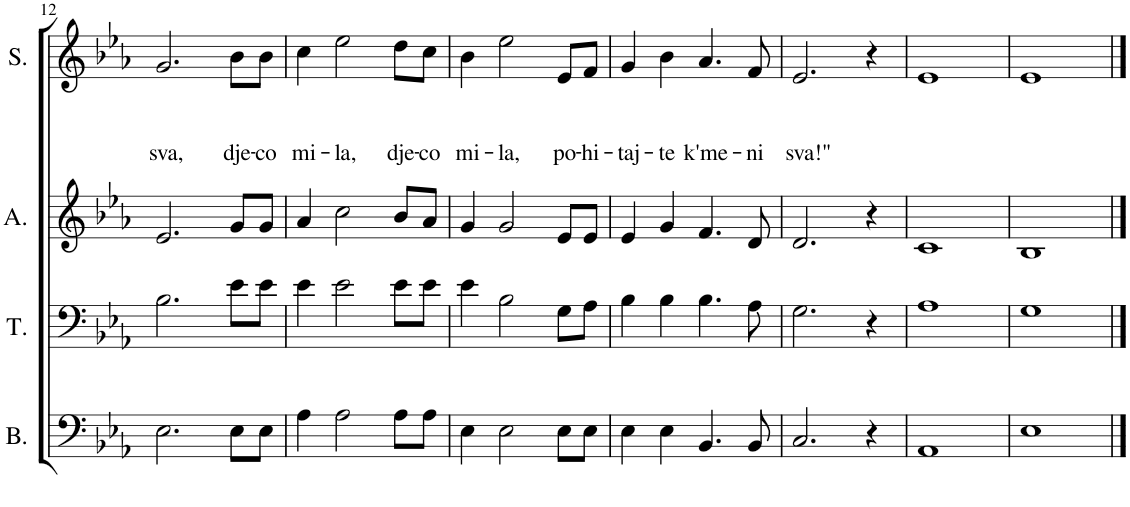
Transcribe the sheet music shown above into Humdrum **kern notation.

**kern	**kern	**kern	**kern	**text	**text	**text
*part4	*part3	*part2	*part1	*part1	*part1	*part1
*staff4	*staff3	*staff2	*staff1	*staff1	*staff1	*staff1
*I"Bass	*I"Tenor	*I"Alto	*I"Soprano	*	*	*
*I'B.	*I'T.	*I'A.	*I'S.	*	*	*
!!LO:PB:g=z
*clefF4	*clefF4	*clefG2	*clefG2	*	*	*
*k[b-e-a-]	*k[b-e-a-]	*k[b-e-a-]	*k[b-e-a-]	*	*	*
*M4/4	*M4/4	*M4/4	*M4/4	*	*	*
=12	=12	=12	=12	=12	=12	=12
!	!	!	!	!	!	!LO:LY:b
2.E-\	2.B-\	2.e-/	2.g/	.	.	sva,
!	!	!	!	!	!	!LO:LY:b
8E-\L	8e-\L	8g/L	8b-\L	.	.	dje-
!	!	!	!	!	!	!LO:LY:b
8E-\J	8e-\J	8g/J	8b-\J	.	.	-co
=13	=13	=13	=13	=13	=13	=13
!	!	!	!	!	!	!LO:LY:b
4A-\	4e-\	4a-/	4cc\	.	.	mi-
!	!	!	!	!	!	!LO:LY:b
2A-\	2e-\	2cc\	2ee-\	.	.	-la,
!	!	!	!	!	!	!LO:LY:b
8A-\L	8e-\L	8b-/L	8dd\L	.	.	dje-
!	!	!	!	!	!	!LO:LY:b
8A-\J	8e-\J	8a-/J	8cc\J	.	.	-co
=14	=14	=14	=14	=14	=14	=14
!	!	!	!	!	!	!LO:LY:b
4E-\	4e-\	4g/	4b-\	.	.	mi-
!	!	!	!	!	!	!LO:LY:b
2E-\	2B-\	2g/	2ee-\	.	.	-la,
!	!	!	!	!	!	!LO:LY:b
8E-\L	8G\L	8e-/L	8e-/L	.	.	po-
!	!	!	!	!	!	!LO:LY:b
8E-\J	8A-\J	8e-/J	8f/J	.	.	-hi-
=15	=15	=15	=15	=15	=15	=15
!	!	!	!	!	!	!LO:LY:b
4E-\	4B-\	4e-/	4g/	.	.	-taj-
!	!	!	!	!	!	!LO:LY:b
4E-\	4B-\	4g/	4b-\	.	.	-te
!	!	!	!	!	!	!LO:LY:b
4.BB-/	4.B-\	4.f/	4.a-/	.	.	k'me-
!	!	!	!	!	!	!LO:LY:b
8BB-/	8A-\	8d/	8f/	.	.	-ni
=16	=16	=16	=16	=16	=16	=16
!	!	!	!	!	!	!LO:LY:b
2.C/	2.G\	2.d/	2.e-/	.	.	sva!"
4r	4r	4r	4r	.	.	.
=17	=17	=17	=17	=17	=17	=17
1AA-	1A-	1c	1e-	.	.	.
=18	=18	=18	=18	=18	=18	=18
1E-	1G	1B-	1e-	.	.	.
==	==	==	==	==	==	==
*-	*-	*-	*-	*-	*-	*-
